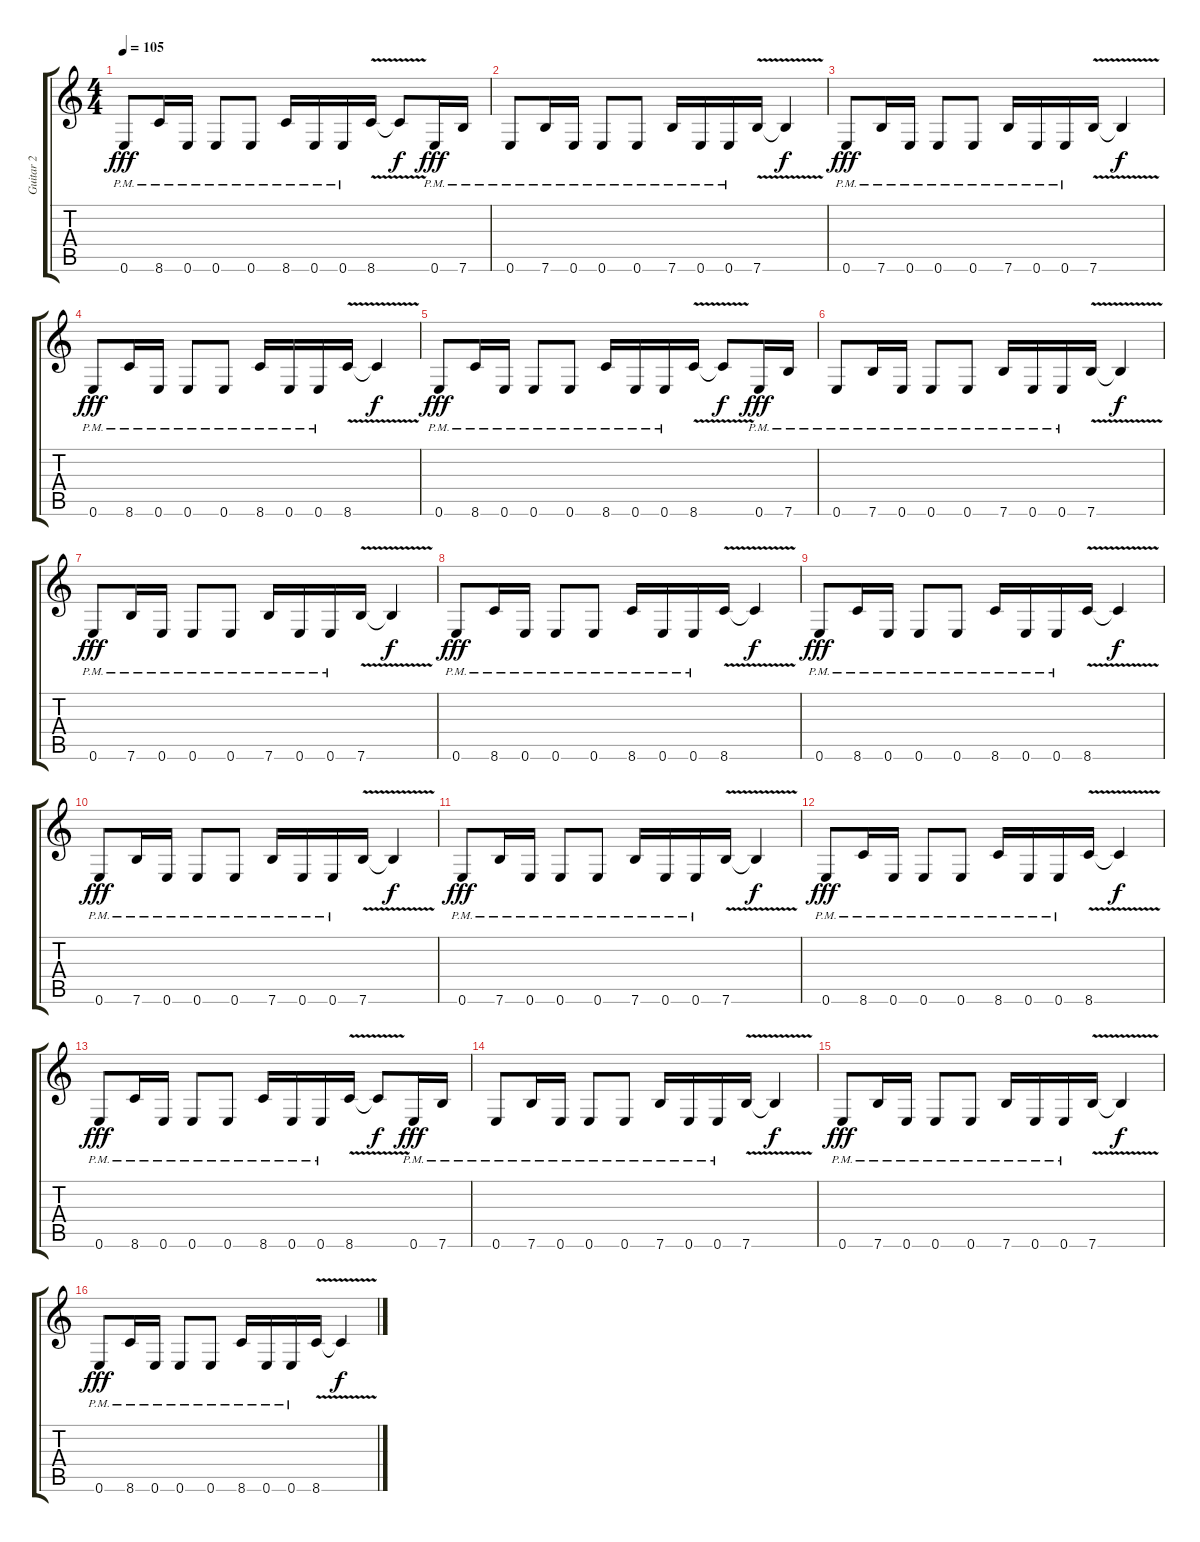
\track ("Guitar 2" "Guitar 2") {instrument distortionguitar}
\staff {score tabs}
\tuning (E4 B3 G3 D3 A2 E2) {hide}
\ts (4 4)
\tempo 105
\clef g2
\ks c
0.6{pm}.8{dy fff} 8.6{pm}.16 0.6{pm}.16 0.6{pm}.8 0.6{pm}.8 8.6{pm}.16 0.6{pm}.16 0.6{pm}.16 8.6{v}.16 8.6{t}.8{dy f} 0.6{pm}.16{dy fff} 7.6{pm}.16 |
0.6{pm}.8 7.6{pm}.16 0.6{pm}.16 0.6{pm}.8 0.6{pm}.8 7.6{pm}.16 0.6{pm}.16 0.6{pm}.16 7.6{v}.16 7.6{t}.4{dy f} |
0.6{pm}.8{dy fff} 7.6{pm}.16 0.6{pm}.16 0.6{pm}.8 0.6{pm}.8 7.6{pm}.16 0.6{pm}.16 0.6{pm}.16 7.6{v}.16 7.6{t}.4{dy f} |
0.6{pm}.8{dy fff} 8.6{pm}.16 0.6{pm}.16 0.6{pm}.8 0.6{pm}.8 8.6{pm}.16 0.6{pm}.16 0.6{pm}.16 8.6{v}.16 8.6{t}.4{dy f} |
0.6{pm}.8{dy fff} 8.6{pm}.16 0.6{pm}.16 0.6{pm}.8 0.6{pm}.8 8.6{pm}.16 0.6{pm}.16 0.6{pm}.16 8.6{v}.16 8.6{t}.8{dy f} 0.6{pm}.16{dy fff} 7.6{pm}.16 |
0.6{pm}.8 7.6{pm}.16 0.6{pm}.16 0.6{pm}.8 0.6{pm}.8 7.6{pm}.16 0.6{pm}.16 0.6{pm}.16 7.6{v}.16 7.6{t}.4{dy f} |
0.6{pm}.8{dy fff} 7.6{pm}.16 0.6{pm}.16 0.6{pm}.8 0.6{pm}.8 7.6{pm}.16 0.6{pm}.16 0.6{pm}.16 7.6{v}.16 7.6{t}.4{dy f} |
0.6{pm}.8{dy fff} 8.6{pm}.16 0.6{pm}.16 0.6{pm}.8 0.6{pm}.8 8.6{pm}.16 0.6{pm}.16 0.6{pm}.16 8.6{v}.16 8.6{t}.4{dy f} |
0.6{pm}.8{dy fff} 8.6{pm}.16 0.6{pm}.16 0.6{pm}.8 0.6{pm}.8 8.6{pm}.16 0.6{pm}.16 0.6{pm}.16 8.6{v}.16 8.6{t}.4{dy f} |
0.6{pm}.8{dy fff} 7.6{pm}.16 0.6{pm}.16 0.6{pm}.8 0.6{pm}.8 7.6{pm}.16 0.6{pm}.16 0.6{pm}.16 7.6{v}.16 7.6{t}.4{dy f} |
0.6{pm}.8{dy fff} 7.6{pm}.16 0.6{pm}.16 0.6{pm}.8 0.6{pm}.8 7.6{pm}.16 0.6{pm}.16 0.6{pm}.16 7.6{v}.16 7.6{t}.4{dy f} |
0.6{pm}.8{dy fff} 8.6{pm}.16 0.6{pm}.16 0.6{pm}.8 0.6{pm}.8 8.6{pm}.16 0.6{pm}.16 0.6{pm}.16 8.6{v}.16 8.6{t}.4{dy f} |
0.6{pm}.8{dy fff} 8.6{pm}.16 0.6{pm}.16 0.6{pm}.8 0.6{pm}.8 8.6{pm}.16 0.6{pm}.16 0.6{pm}.16 8.6{v}.16 8.6{t}.8{dy f} 0.6{pm}.16{dy fff} 7.6{pm}.16 |
0.6{pm}.8 7.6{pm}.16 0.6{pm}.16 0.6{pm}.8 0.6{pm}.8 7.6{pm}.16 0.6{pm}.16 0.6{pm}.16 7.6{v}.16 7.6{t}.4{dy f} |
0.6{pm}.8{dy fff} 7.6{pm}.16 0.6{pm}.16 0.6{pm}.8 0.6{pm}.8 7.6{pm}.16 0.6{pm}.16 0.6{pm}.16 7.6{v}.16 7.6{t}.4{dy f} |
0.6{pm}.8{dy fff} 8.6{pm}.16 0.6{pm}.16 0.6{pm}.8 0.6{pm}.8 8.6{pm}.16 0.6{pm}.16 0.6{pm}.16 8.6{v}.16 8.6{t}.4{dy f}
